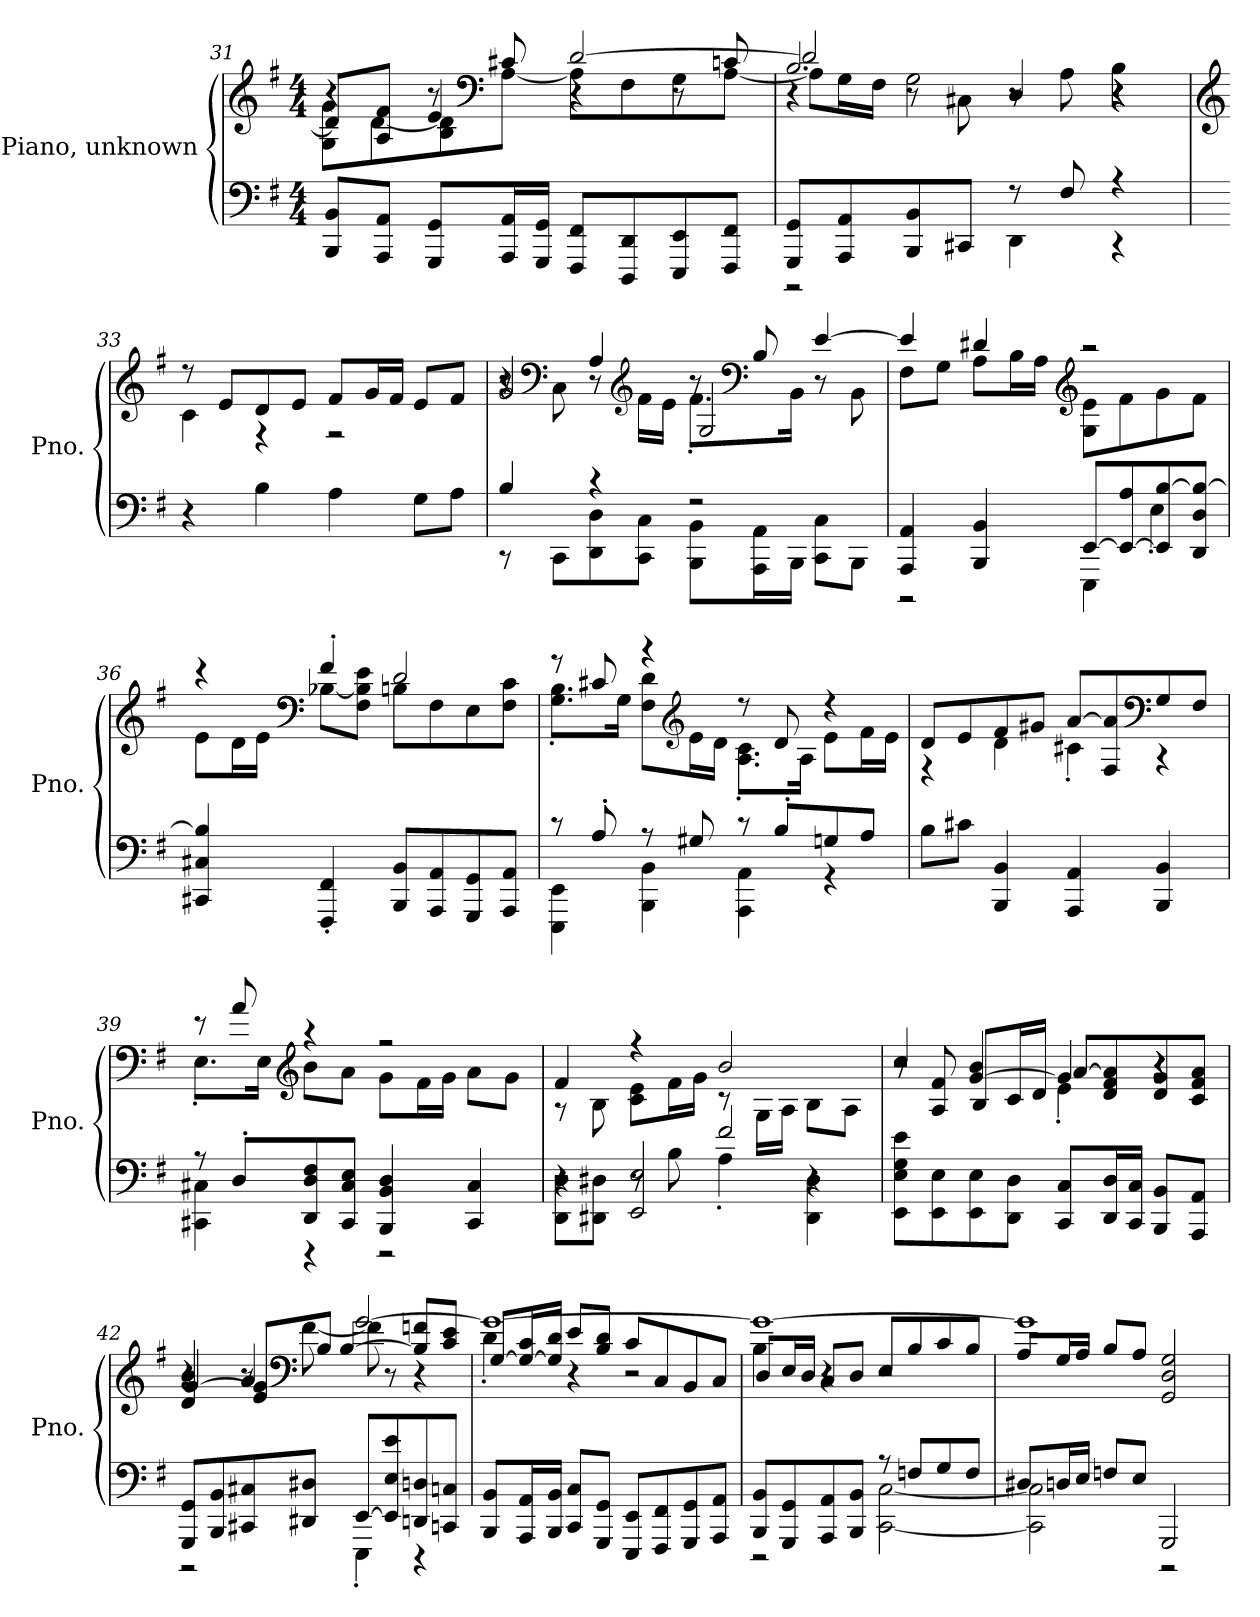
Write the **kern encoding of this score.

**kern	**kern
*part1	*part1
*staff2	*staff1
*I"Piano, unknown	*
*I'Pno.	*
*clefF4	*clefG2
*k[f#]	*k[f#]
*M4/4	*M4/4
=31	=31
*	*^
*	*	*^
8BBB/ 8BB/L	8d/L]	8G\ 8g\L	4r
8AAA/ 8AA/J	8A/ 8f#/J	[8d\	.
8GGG/ 8GG/L	4e/	8B\ 8d\]	8r
*	*clefF4	*	*
16AAA/ 16AA/L	.	[8A\J	8c#X/
16GGG/ 16GG/JJ	.	.	.
8FFF#/ 8FF#/L	4r	8A\L]	[2d/
8DDD/ 8DD/	.	8F#\	.
8EEE/ 8EE/	8r	8G\	.
8FFF#/ 8FF#/J	8cn/	[8A\J	.
=32	=32	=32	=32
*^	*	*	*^
8GGG/ 8GG/L	2r	2.B/	8A\L]	2d/]	4r
8AAA/ 8AA/	.	.	16G\L	.	.
.	.	.	16F#\JJ	.	.
8BBB/ 8BB/	.	.	8r	.	2G\
8CC#X/J	.	.	8C#X\	.	.
8r	4DD\	.	8r	4D/	.
8F#/	.	.	8A\	.	.
4r	4r	4r	4B\	4r	4r
*v	*v	*	*	*	*
*	*v	*v	*v	*v
!!LO:LB:g=z
=33	=33
*	*clefG2
*	*^
4r	8r	4c\
.	8e/L	.
4B\	8d/	4r
.	8e/J	.
4A\	8f#/L	2r
.	16g/L	.
.	16f#/JJ	.
8G\L	8e/L	.
8A\J	8f#/J	.
=34	=34	=34
*^	*	*^
4B/	8r	2g/	8r	4r
*	*	*clefF4	*	*
.	8CC\L	.	8C\	.
4r	8DD\ 8D\	.	8r	4A/
*	*	*clefG2	*	*
.	8CC\ 8C\J	.	16f#\LL	.
.	.	.	16e\JJ	.
2r	8BBB\ 8BB\L	8r	8.f#'\L	2G/
*	*	*clefF4	*	*
.	16AAA\ 16AA\L	8B/	.	.
.	16BBB\JJ	.	16BB\Jk	.
.	8CC\ 8C\L	[4e/	8r	.
.	8BBB\J	.	8BB\	.
*	*	*	*v	*v
=35	=35	=35	=35
4AAA/ 4AA/	2r	4e/]	8F#\L
.	.	.	8G\J
4BBB/ 4BB/	.	4d#X/	8A\L
.	.	.	16B\L
.	.	.	16A\JJ
*	*	*clefG2	*
[8EE/L	4EEE\	2r	8G\ 8e\L
8EE/_ 8A/	.	.	8f#\
8EE/] [8B/	4E'\	.	8g\
8DD/ 8D/ 8B/_J	.	.	8f#\J
*v	*v	*	*
!!LO:PB:g=z	!!
=36	=36	=36
4CC#X/ 4C#X/ 4B/]	4r	8e\L
.	.	16d\L
.	.	16e\JJ
*	*clefF4	*
4FFF#/' 4FF#/'	4f#'/	[8B-X\L
.	.	8F#\ 8B-\] 8e\J
8BBB/ 8BB/L	2d/	8Bn\L
8AAA/ 8AA/	.	8F#\
8GGG/ 8GG/	.	8E\
8AAA/ 8AA/J	.	8F#\ 8c\J
=37	=37	=37
*^	*	*
8r	4EEE\ 4EE\	8r	8.G\' 8.B\'L
8A'/	.	8c#X/	.
.	.	.	16G\Jk
8r	4BBB\ 4BB\	4r	8F#\ 8d\L
*	*	*clefG2	*
8G#X/	.	.	16e\L
.	.	.	16d\JJ
8r	4AAA\ 4AA\	8r	8.A\' 8.c#\'L
8B'/L	.	8d/	.
.	.	.	16A\Jk
8Gn/	4r	4r	8e\L
8A/J	.	.	16f#\L
.	.	.	16e\JJ
*v	*v	*	*
!!LO:LB:g=z	!!
=38	=38	=38
8B\L	8d/L	4r
8c#X\J	8e/	.
4BBB/ 4BB/	8f#/	4d\
.	8g#X/J	.
4AAA/ 4AA/	[8a/L	4c#X'\
.	8F#/ 8a/]	.
*	*clefF4	*
4BBB/ 4BB/	8G/	4r
.	8F#/J	.
=39	=39	=39
*^	*	*
8r	4CC#X\ 4C#X\	8r	8.E'\L
8D'/L	.	8a/	.
.	.	.	16E\Jk
*	*	*clefG2	*
8DD/ 8D/ 8F#/	4r	4r	8b\L
8CC#/ 8C#/ 8E/J	.	.	8a\J
4BBB/ 4BB/ 4D/	2r	2r	8g\L
.	.	.	16f#\L
.	.	.	16g\JJ
4CC#/ 4C#/	.	.	8a\L
.	.	.	8g\J
=40	=40	=40	=40
*	*^	*	*
2r	8DD\ 8D\L	4r	4f#/	8r
.	8DD#X\ 8D#X\J	.	.	8B\
.	8r	2EE/ 2E/	4r	8c\ 8e\L
.	8B\	.	.	16f#\L
.	.	.	.	16g\JJ
2f#/	4A'\	.	2b/	8r
.	.	.	.	16G\LL
.	.	.	.	16A\JJ
.	4DD#\ 4D#\	4r	.	8B\L
.	.	.	.	8A\J
*v	*v	*v	*	*
!!LO:LB:g=z
=41	=41	=41
*	*	*^
8EE\ 8E\ 8G\ 8e\L	4cc/	2r	8r
8EE\ 8E\	.	.	8A/ 8f#/
8EE\ 8E\	[4g/ 4b/	.	8B/L
8DD\ 8D\J	.	.	16c/L
.	.	.	16d/JJ
8CC/ 8C/L	4g/]	4e'\	[8a/L
16DD/ 16D/L	.	.	8d/ 8f#/ 8a/]
16CC/ 16C/JJ	.	.	.
8BBB/ 8BB/L	4r	4r	8d/ 8g/
8AAA/ 8AA/J	.	.	8c/ 8f#/ 8a/J
=42	=42	=42	=42
*^	*	*	*
8GGG/ 8GG/L	2r	4d/ 4b/	4r	[4g/
8BBB/ 8BB/	.	.	.	.
8CC#X/ 8C#X/	.	4a/	8r	8e/ 8g/]L
*	*	*clefF4	*	*
8DD#X/ 8D#X/J	.	.	[8f#\	8B/J
[8EE/L	4EEE'\	[2g/	8f#\]	[4B/
8EE/] 8E/ 8e/	.	.	8r	.
8DDn/ 8Dn/	4r	.	4r	8B/] 8fn/L
8CCn/ 8Cn/J	.	.	.	8c/ 8e/J
*v	*v	*	*	*
=43	=43	=43	=43
8BBB/ 8BB/L	1g_	4d'\	[8G/L
16AAA/ 16AA/L	.	.	16G/_ 16c/L
16BBB/ 16BB/JJ	.	.	16G/] 16d/JJ
8CC/ 8C/L	.	4r	8e/L
8GGG/ 8GG/J	.	.	8B/ 8d/J
8EEE/ 8EE/L	.	2r	8c/L
8FFF#/ 8FF#/	.	.	8C/
8GGG/ 8GG/	.	.	8BB/
8AAA/ 8AA/J	.	.	8C/J
!!LO:LB:g=z	!!	!!
=44	=44	=44	=44
*^	*	*	*
8BBB/ 8BB/L	2r	1g_	4B\	8D/L
8GGG/ 8GG/	.	.	.	16E/L
.	.	.	.	16D/JJ
8AAA/ 8AA/	.	.	4r	8C/L
8BBB/ 8BB/J	.	.	.	8D/J
8r	[2CC\ [2C\	.	2r	8E/L
8Fn/L	.	.	.	8B/
8G/	.	.	.	8c/
8F/J	.	.	.	8B/J
*	*	*	*v	*v
=45	=45	=45	=45
8D#X/L	2CC\] 2C\]	1g]	8A/L
16Dn/L	.	.	16G/L
16E/JJ	.	.	16A/JJ
8Fn/L	.	.	8B/L
8E/J	.	.	8A/J
2GGG/	2r	.	2GG/ 2D/ 2G/
*v	*v	*	*
*	*v	*v
=	=
*-	*-
